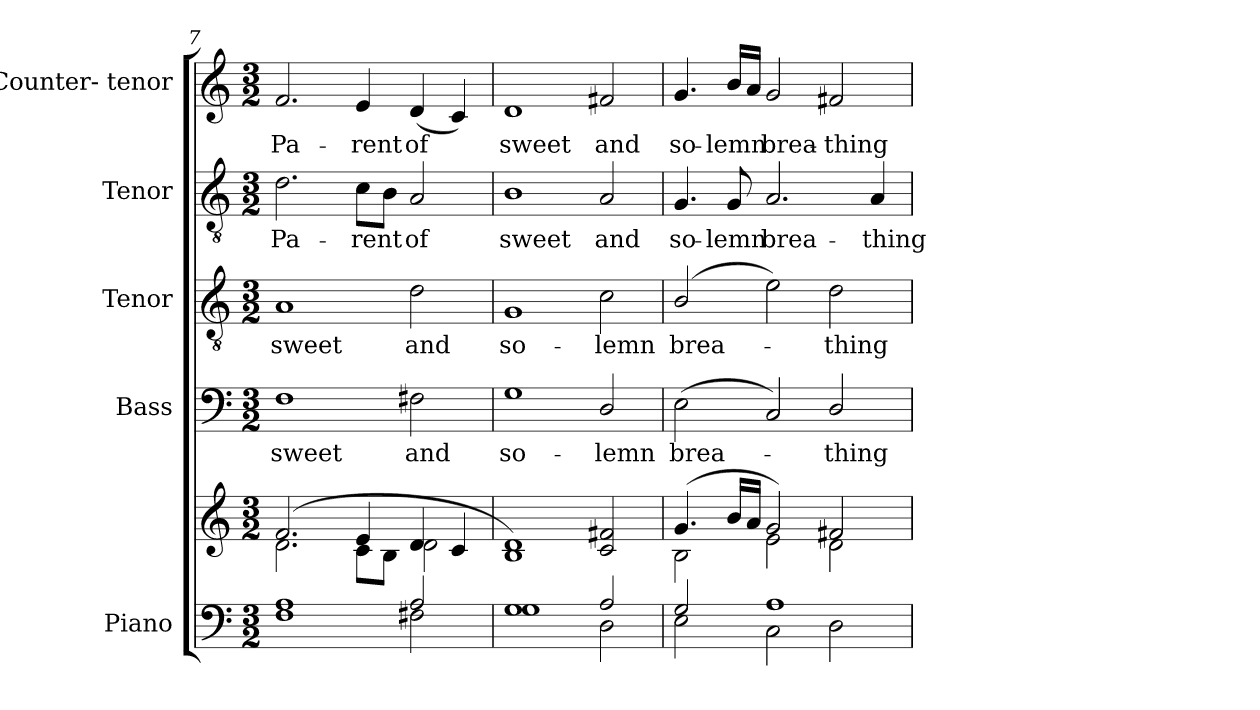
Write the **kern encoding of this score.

**kern	**kern	**kern	**text	**kern	**text	**kern	**text	**kern	**text
*part5	*part5	*part4	*part4	*part3	*part3	*part2	*part2	*part1	*part1
*staff6	*staff5	*staff4	*staff4	*staff3	*staff3	*staff2	*staff2	*staff1	*staff1
*I"Piano	*	*I"Bass	*	*I"Tenor	*	*I"Tenor	*	*I"Counter- tenor	*
*I'Pno.	*	*I'B.	*	*I'T.	*	*I'T.	*	*	*
*clefF4	*clefG2	*clefF4	*	*clefGv2	*	*clefGv2	*	*clefG2	*
*	*	*	*	*ITrd7c12	*	*ITrd7c12	*	*	*
*k[]	*k[]	*k[]	*	*k[]	*	*k[]	*	*k[]	*
*C:	*C:	*C:	*	*C:	*	*C:	*	*C:	*
*M3/2	*M3/2	*M3/2	*	*M3/2	*	*M3/2	*	*M3/2	*
=7	=7	=7	=7	=7	=7	=7	=7	=7	=7
*^	*^	*	*	*	*	*	*	*	*
!	!	!	!	!	!LO:LY:b:color=#000000	!	!	!	!	!	!
!	!	!	!	!	!	!	!LO:LY:b:color=#000000	!	!	!	!
!	!	!	!	!	!	!	!	!	!LO:LY:b:color=#000000	!	!
!	!	!	!	!	!	!	!	!	!	!	!LO:LY:b:color=#000000
1Ai	1Fi	(2.fi/	2.di\	1Fi	sweet	1AAi	sweet	2.Di\	Pa-	2.fi/	Pa-
!	!	!	!	!	!	!	!	!	!LO:LY:b:color=#000000	!	!
!	!	!	!	!	!	!	!	!	!	!	!LO:LY:b:color=#000000
.	.	4ei/	8ci\L	.	.	.	.	8Ci\L	-rent	4ei/	-rent
.	.	.	8Bi\J	.	.	.	.	8BBi\J	.	.	.
!	!	!	!	!	!LO:LY:b:color=#000000	!	!	!	!	!	!
!	!	!	!	!	!	!	!LO:LY:b:color=#000000	!	!	!	!
!	!	!	!	!	!	!	!	!	!LO:LY:b:color=#000000	!	!
!	!	!	!	!	!	!	!	!	!	!	!LO:LY:b:color=#000000
2Ai/	2F#Xi\	4di/	2di\	2F#Xi\	and	2Di\	and	2AAi/	of	(4di/	of
.	.	4ci/	.	.	.	.	.	.	.	4ci/)	.
*	*	*v	*v	*	*	*	*	*	*	*	*
=8	=8	=8	=8	=8	=8	=8	=8	=8	=8	=8
!	!	!	!	!LO:LY:b:color=#000000	!	!	!	!	!	!
!	!	!	!	!	!	!LO:LY:b:color=#000000	!	!	!	!
!	!	!	!	!	!	!	!	!LO:LY:b:color=#000000	!	!
!	!	!	!	!	!	!	!	!	!	!LO:LY:b:color=#000000
1Gi	1Gi	1Bi 1di)	1Gi	so-	1GGi	so-	1BBi	sweet	1di	sweet
!	!	!	!	!LO:LY:b:color=#000000	!	!	!	!	!	!
!	!	!	!	!	!	!LO:LY:b:color=#000000	!	!	!	!
!	!	!	!	!	!	!	!	!LO:LY:b:color=#000000	!	!
!	!	!	!	!	!	!	!	!	!	!LO:LY:b:color=#000000
2Ai/	2Di\	2ci/ 2f#Xi	2Di/	-lemn	2Ci\	-lemn	2AAi/	and	2f#Xi/	and
=9	=9	=9	=9	=9	=9	=9	=9	=9	=9	=9
*	*	*^	*	*	*	*	*	*	*	*
!	!	!	!	!	!LO:LY:b:color=#000000	!	!	!	!	!	!
!	!	!	!	!	!	!	!LO:LY:b:color=#000000	!	!	!	!
!	!	!	!	!	!	!	!	!	!LO:LY:b:color=#000000	!	!
!	!	!	!	!	!	!	!	!	!	!	!LO:LY:b:color=#000000
2Gi/	2Ei\	(4.gi/	2Bi\	(2Ei\	brea-	(2BBi/	brea-	4.GGi/	so-	4.gi/	so-
!	!	!	!	!	!	!	!	!	!LO:LY:b:color=#000000	!	!
!	!	!	!	!	!	!	!	!	!	!	!LO:LY:b:color=#000000
.	.	16bi/LL	.	.	.	.	.	8GGi/	-lemn	16bi/LL	-lemn
.	.	16ai/JJ	.	.	.	.	.	.	.	16ai/JJ	.
!	!	!	!	!	!	!	!	!	!LO:LY:b:color=#000000	!	!
!	!	!	!	!	!	!	!	!	!	!	!LO:LY:b:color=#000000
1Ai	2Ci\	2gi/)	2ei\	2Ci/)	.	2Ei\)	.	2.AAi/	brea-	2gi/	brea-
!	!	!	!	!	!LO:LY:b:color=#000000	!	!	!	!	!	!
!	!	!	!	!	!	!	!LO:LY:b:color=#000000	!	!	!	!
!	!	!	!	!	!	!	!	!	!	!	!LO:LY:b:color=#000000
.	2Di\	2f#Xi/	2di\	2Di/	-thing	2Di\	-thing	.	.	2f#Xi/	-thing
!	!	!	!	!	!	!	!	!	!LO:LY:b:color=#000000	!	!
.	.	.	.	.	.	.	.	4AAi/	-thing	.	.
*v	*v	*	*	*	*	*	*	*	*	*	*
*	*v	*v	*	*	*	*	*	*	*	*
=	=	=	=	=	=	=	=	=	=
*-	*-	*-	*-	*-	*-	*-	*-	*-	*-
